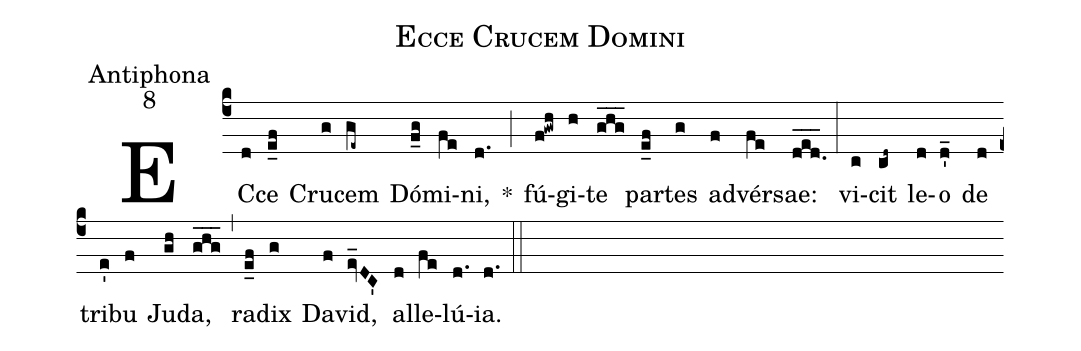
name:Ecce Crucem Domini;
office-part:Antiphona;
mode:8;
%%
(c4) EC(d)ce(e_f) Cru(g)cem(ge~) Dó(f_g)mi(fe)ni,(d.) *(;) fú(f!gwh)gi(h)te(ghg___) par(e_f)tes(g) ad(f)vér(fe)sae:(ded.___) (:) vi(c)cit(cd~) le(d)o(d'_) de(d) tri(e')bu(f) Ju(gh)da,(ghg___) (,) ra(e_f)dix(g) Da(f)vid,(ev_DC') al(d)le(fe)lú(d.)ia.(d.) (::)
